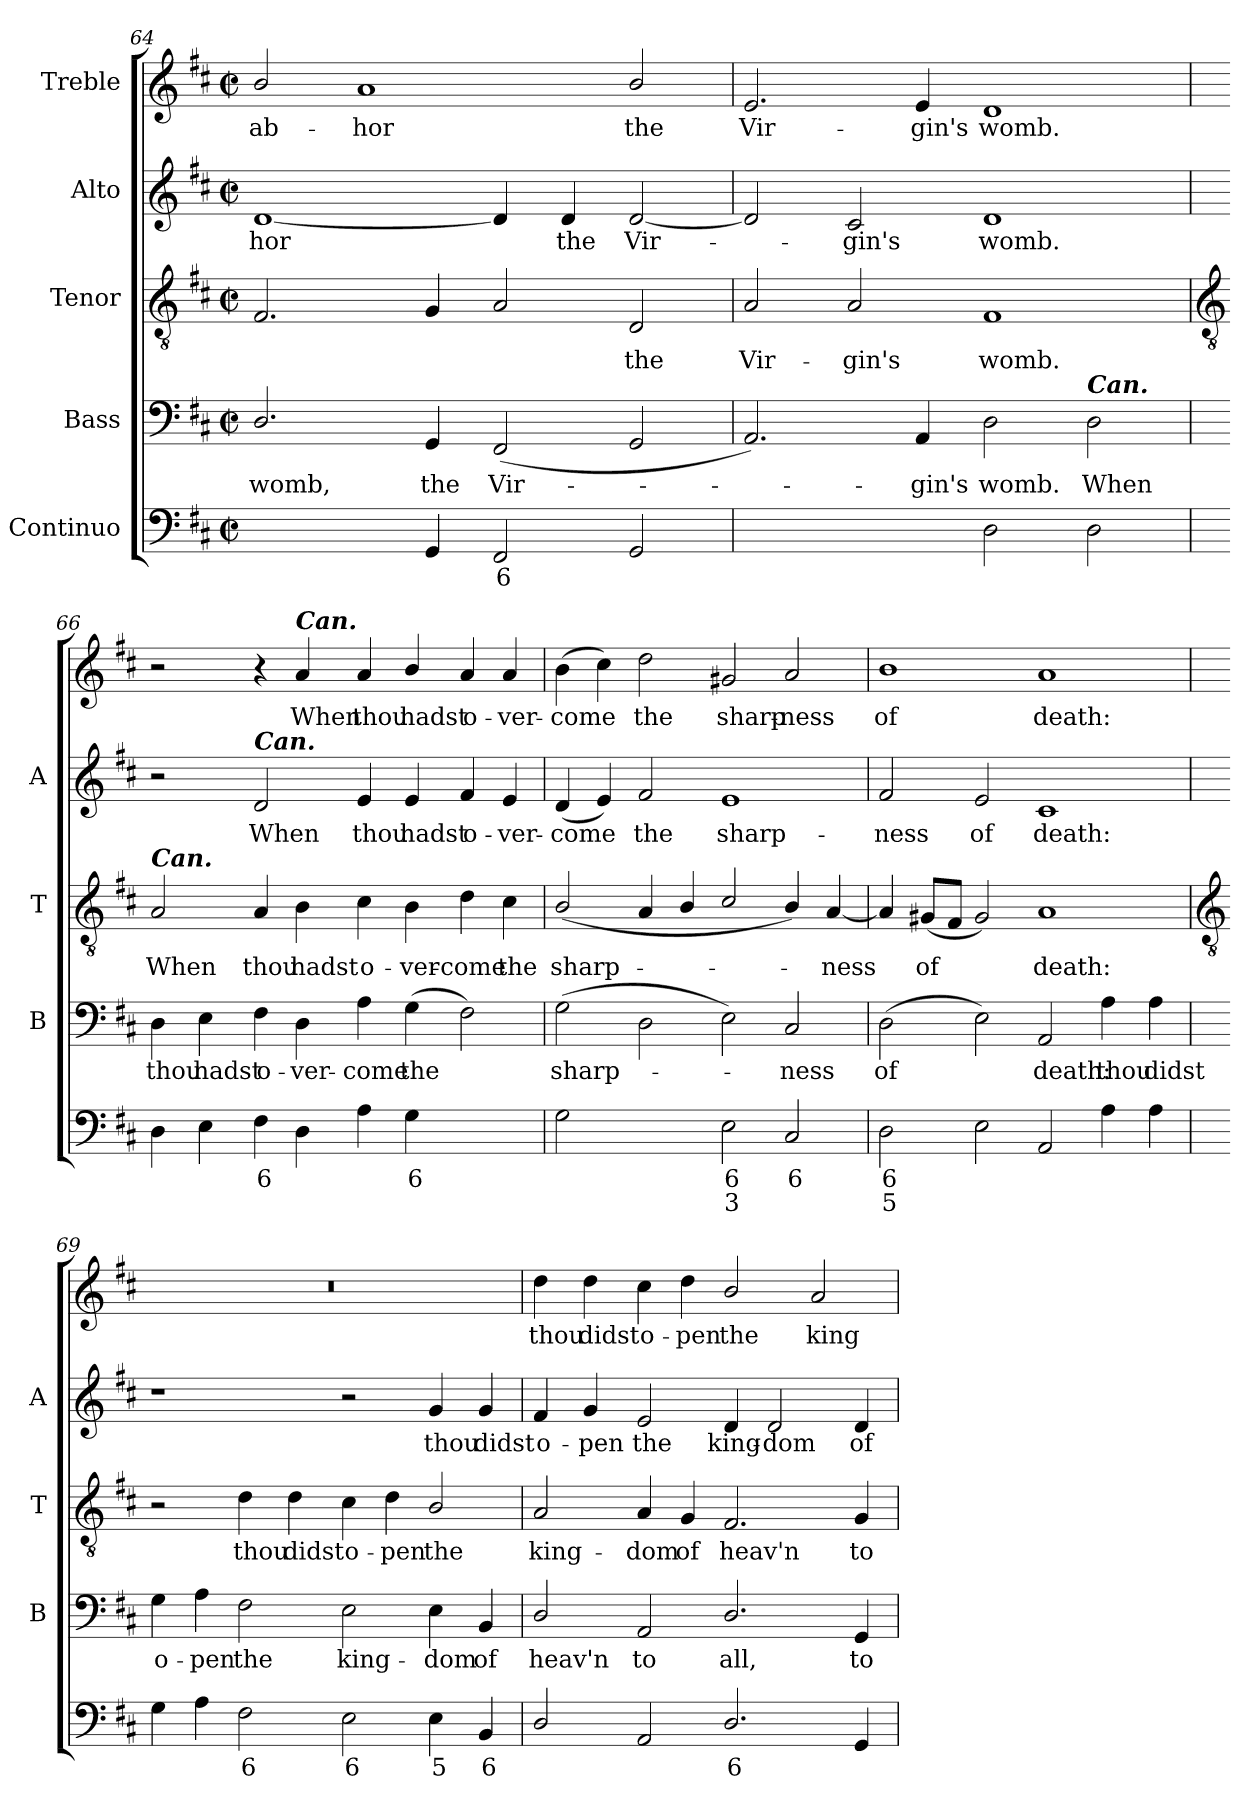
**kern	**text	**text	**kern	**text	**kern	**text	**kern	**text	**kern	**text
*part5	*part5	*part5	*part4	*part4	*part3	*part3	*part2	*part2	*part1	*part1
*staff5	*staff5	*staff5	*staff4	*staff4	*staff3	*staff3	*staff2	*staff2	*staff1	*staff1
*I"Continuo	*	*	*I"Bass	*	*I"Tenor	*	*I"Alto	*	*I"Treble	*
*	*	*	*I'B	*	*I'T	*	*I'A	*	*	*
*clefF4	*	*	*clefF4	*	*clefGv2	*	*clefG2	*	*clefG2	*
*k[f#c#]	*	*	*k[f#c#]	*	*k[f#c#]	*	*k[f#c#]	*	*k[f#c#]	*
*D:	*	*	*D:	*	*D:	*	*D:	*	*D:	*
*M4/2	*	*	*M4/2	*	*M4/2	*	*M4/2	*	*M4/2	*
*met(c|)	*	*	*met(c|)	*	*met(c|)	*	*met(c|)	*	*met(c|)	*
=64	=64	=64	=64	=64	=64	=64	=64	=64	=64	=64
!	!LO:LY:b	!	!	!LO:LY:b	!	!	!	!LO:LY:b	!	!LO:LY:b
[2D/yy	6	.	2.D/	womb,	2.F#	.	[1d	-hor	2b/	ab-
!	!LO:LY:b	!	!	!	!	!	!	!	!	!LO:LY:b
4Dyy]	5	.	.	.	.	.	.	.	1a	-hor
!	!	!	!	!LO:LY:b	!	!	!	!	!	!
4GG	.	.	4GG	the	4G	.	.	.	.	.
!	!LO:LY:b	!	!	!LO:LY:b	!	!	!	!	!	!
2FF#	6	.	(<2FF#	Vir-	2A	.	4d]	.	.	.
!	!	!	!	!	!	!	!	!LO:LY:b	!	!
.	.	.	.	.	.	.	4d	the	.	.
!	!	!	!	!	!	!LO:LY:b	!	!LO:LY:b	!	!LO:LY:b
2GG	.	.	2GG	.	2D	the	[2d	Vir-	2b/	the
=65	=65	=65	=65	=65	=65	=65	=65	=65	=65	=65
!	!LO:LY:b	!	!	!	!	!LO:LY:b	!	!	!	!LO:LY:b
[2AAyy	4	.	2.AA)	.	2A	Vir-	2d]	.	2.e	Vir-
!	!LO:LY:b	!	!	!	!	!LO:LY:b	!	!LO:LY:b	!	!
2AAyy]	3	.	.	.	2A	-gin's	2c#	gin's	.	.
!	!	!	!	!LO:LY:b	!	!	!	!	!	!LO:LY:b
.	.	.	4AA	gin's	.	.	.	.	4e	-gin's
!	!	!	!	!LO:LY:b	!	!LO:LY:b	!	!LO:LY:b	!	!LO:LY:b
2D	.	.	2D	womb.	1F#	womb.	1d	womb.	1d	womb.
!	!	!	!LO:TX:a:Bi:t=Can.	!	!	!	!	!	!	!
!	!	!	!	!LO:LY:b	!	!	!	!	!	!
2D	.	.	2D	When	.	.	.	.	.	.
!!LO:LB:g=z
=66	=66	=66	=66	=66	=66	=66	=66	=66	=66	=66
*	*	*	*	*	*clefGv2	*	*	*	*	*
!	!	!	!	!	!LO:TX:a:Bi:t=Can.	!	!	!	!	!
!	!	!	!	!LO:LY:b	!	!LO:LY:b	!	!	!	!
4D	.	.	4D	thou	2A	When	2r	.	2r	.
!	!	!	!	!LO:LY:b	!	!	!	!	!	!
4E	.	.	4E	hadst	.	.	.	.	.	.
!	!	!	!	!	!	!	!LO:TX:a:Bi:t=Can.	!	!	!
!	!LO:LY:b	!	!	!LO:LY:b	!	!LO:LY:b	!	!LO:LY:b	!	!
4F#	6	.	4F#	o-	4A	thou	2d	When	4r	.
!	!	!	!	!	!	!	!	!	!LO:TX:a:Bi:t=Can.	!
!	!	!	!	!LO:LY:b	!	!LO:LY:b	!	!	!	!LO:LY:b
4D	.	.	4D	-ver-	4B	hadst	.	.	4a	When
!	!	!	!	!LO:LY:b	!	!LO:LY:b	!	!LO:LY:b	!	!LO:LY:b
4A	.	.	4A	-come	4c#	o-	4e	thou	4a	thou
!	!LO:LY:b	!	!	!LO:LY:b	!	!LO:LY:b	!	!LO:LY:b	!	!LO:LY:b
4G	6	.	(>4G	the	4B	-ver-	4e	hadst	4b/	hadst
!	!LO:LY:b	!	!	!	!	!LO:LY:b	!	!LO:LY:b	!	!LO:LY:b
[4F#yy	6	.	2F#)	.	4d	-come	4f#	o-	4a	o-
!	!LO:LY:b	!	!	!	!	!LO:LY:b	!	!LO:LY:b	!	!LO:LY:b
4F#yy]	5	.	.	.	4c#	the	4e	-ver-	4a	-ver-
=67	=67	=67	=67	=67	=67	=67	=67	=67	=67	=67
!	!	!	!	!LO:LY:b	!	!LO:LY:b	!	!LO:LY:b	!	!LO:LY:b
2G	.	.	(>2G	sharp-	(<2B/	sharp-	(<4d	-come	(>4b	-come
.	.	.	.	.	.	.	4e)	.	4cc#)	.
!	!LO:LY:b	!	!	!	!	!	!	!LO:LY:b	!	!LO:LY:b
[4Dyy	5	.	2D	.	4A	.	2f#	the	2dd	the
!	!LO:LY:b	!	!	!	!	!	!	!	!	!
4Dyy]	6	.	.	.	4B/	.	.	.	.	.
!	!LO:LY:b	!LO:LY:b	!	!	!	!	!	!LO:LY:b	!	!LO:LY:b
2E	6	3	2E)	.	2c#/	.	1e	sharp-	2g#X	sharp-
!	!LO:LY:b	!	!	!LO:LY:b	!	!	!	!	!	!LO:LY:b
2C#	6	.	2C#	ness	4B/)	.	.	.	2a	-ness
!	!	!	!	!	!	!LO:LY:b	!	!	!	!
.	.	.	.	.	[4A	ness	.	.	.	.
=68	=68	=68	=68	=68	=68	=68	=68	=68	=68	=68
!	!LO:LY:b	!LO:LY:b	!	!LO:LY:b	!	!	!	!LO:LY:b	!	!LO:LY:b
2D	6	5	(>2D	of	4A]	.	2f#	-ness	1b	of
!	!	!	!	!	!	!LO:LY:b	!	!	!	!
.	.	.	.	.	(<8G#XL	of	.	.	.	.
.	.	.	.	.	8F#J	.	.	.	.	.
!	!	!	!	!	!	!	!	!LO:LY:b	!	!
2E	.	.	2E)	.	2G#)	.	2e	of	.	.
!	!	!	!	!LO:LY:b	!	!LO:LY:b	!	!LO:LY:b	!	!LO:LY:b
2AA	.	.	2AA	death:	1A	death:	1c#	death:	1a	death:
!	!	!	!	!LO:LY:b	!	!	!	!	!	!
4A	.	.	4A	thou	.	.	.	.	.	.
!	!	!	!	!LO:LY:b	!	!	!	!	!	!
4A	.	.	4A	didst	.	.	.	.	.	.
!!LO:LB:g=z
=69	=69	=69	=69	=69	=69	=69	=69	=69	=69	=69
*	*	*	*	*	*clefGv2	*	*	*	*	*
!	!	!	!	!LO:LY:b	!	!	!	!	!	!
4G	.	.	4G	o-	2r	.	1r	.	0r	.
!	!	!	!	!LO:LY:b	!	!	!	!	!	!
4A	.	.	4A	-pen	.	.	.	.	.	.
!	!LO:LY:b	!	!	!LO:LY:b	!	!LO:LY:b	!	!	!	!
2F#	6	.	2F#	the	4d	thou	.	.	.	.
!	!	!	!	!	!	!LO:LY:b	!	!	!	!
.	.	.	.	.	4d	didst	.	.	.	.
!	!LO:LY:b	!	!	!LO:LY:b	!	!LO:LY:b	!	!	!	!
2E	6	.	2E	king-	4c#	o-	2r	.	.	.
!	!	!	!	!	!	!LO:LY:b	!	!	!	!
.	.	.	.	.	4d	-pen	.	.	.	.
!	!LO:LY:b	!	!	!LO:LY:b	!	!LO:LY:b	!	!LO:LY:b	!	!
4E	5	.	4E	-dom	2B/	the	4g	thou	.	.
!	!LO:LY:b	!	!	!LO:LY:b	!	!	!	!LO:LY:b	!	!
4BB	6	.	4BB	of	.	.	4g	didst	.	.
=70	=70	=70	=70	=70	=70	=70	=70	=70	=70	=70
!	!	!	!	!LO:LY:b	!	!LO:LY:b	!	!LO:LY:b	!	!LO:LY:b
2D/	.	.	2D/	heav'n	2A	king-	4f#	o-	4dd	thou
!	!	!	!	!	!	!	!	!LO:LY:b	!	!LO:LY:b
.	.	.	.	.	.	.	4g	-pen	4dd	didst
!	!	!	!	!LO:LY:b	!	!LO:LY:b	!	!LO:LY:b	!	!LO:LY:b
2AA	.	.	2AA	to	4A	-dom	2e	the	4cc#	o-
!	!	!	!	!	!	!LO:LY:b	!	!	!	!LO:LY:b
.	.	.	.	.	4G	of	.	.	4dd	-pen
!	!LO:LY:b	!	!	!LO:LY:b	!	!LO:LY:b	!	!LO:LY:b	!	!LO:LY:b
2.D/	6	.	2.D/	all,	2.F#	heav'n	4d	king-	2b/	the
!	!	!	!	!	!	!	!	!LO:LY:b	!	!
.	.	.	.	.	.	.	2d	-dom	.	.
!	!	!	!	!	!	!	!	!	!	!LO:LY:b
.	.	.	.	.	.	.	.	.	2a	king-
!	!	!	!	!LO:LY:b	!	!LO:LY:b	!	!LO:LY:b	!	!
4GG	.	.	4GG	to	4G	to	4d	of	.	.
=	=	=	=	=	=	=	=	=	=	=
*-	*-	*-	*-	*-	*-	*-	*-	*-	*-	*-
